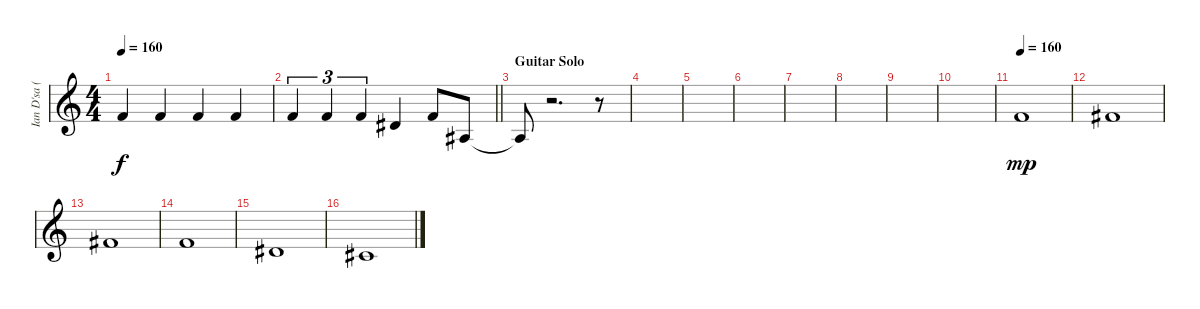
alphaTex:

\track ("Ian D'sa (Background Voice)" "Ian D'sa (") {instrument lead1square}
\staff {score}
\tuning (E4 B3 G3 D3 A2 E2) {hide}
\ts (4 4)
\tempo 160
\clef g2
\ks c
1.1.4{dy f} 1.1.4 1.1.4 1.1.4 |
\barLineRight lightlight
1.1.4{tu (3 2)} 1.1.4{tu (3 2)} 1.1.4{tu (3 2)} 4.2.4 1.1.8 3.3.8 |
\section ("" "Guitar Solo")
3.3{t}.8 r.2{d} r.8 |
|
|
|
|
|
|
|
\tempo 160
1.1.1{dy mp instrument choiraahs} |
2.1.1 |
2.1.1 |
1.1.1 |
4.2.1 |
2.2.1
